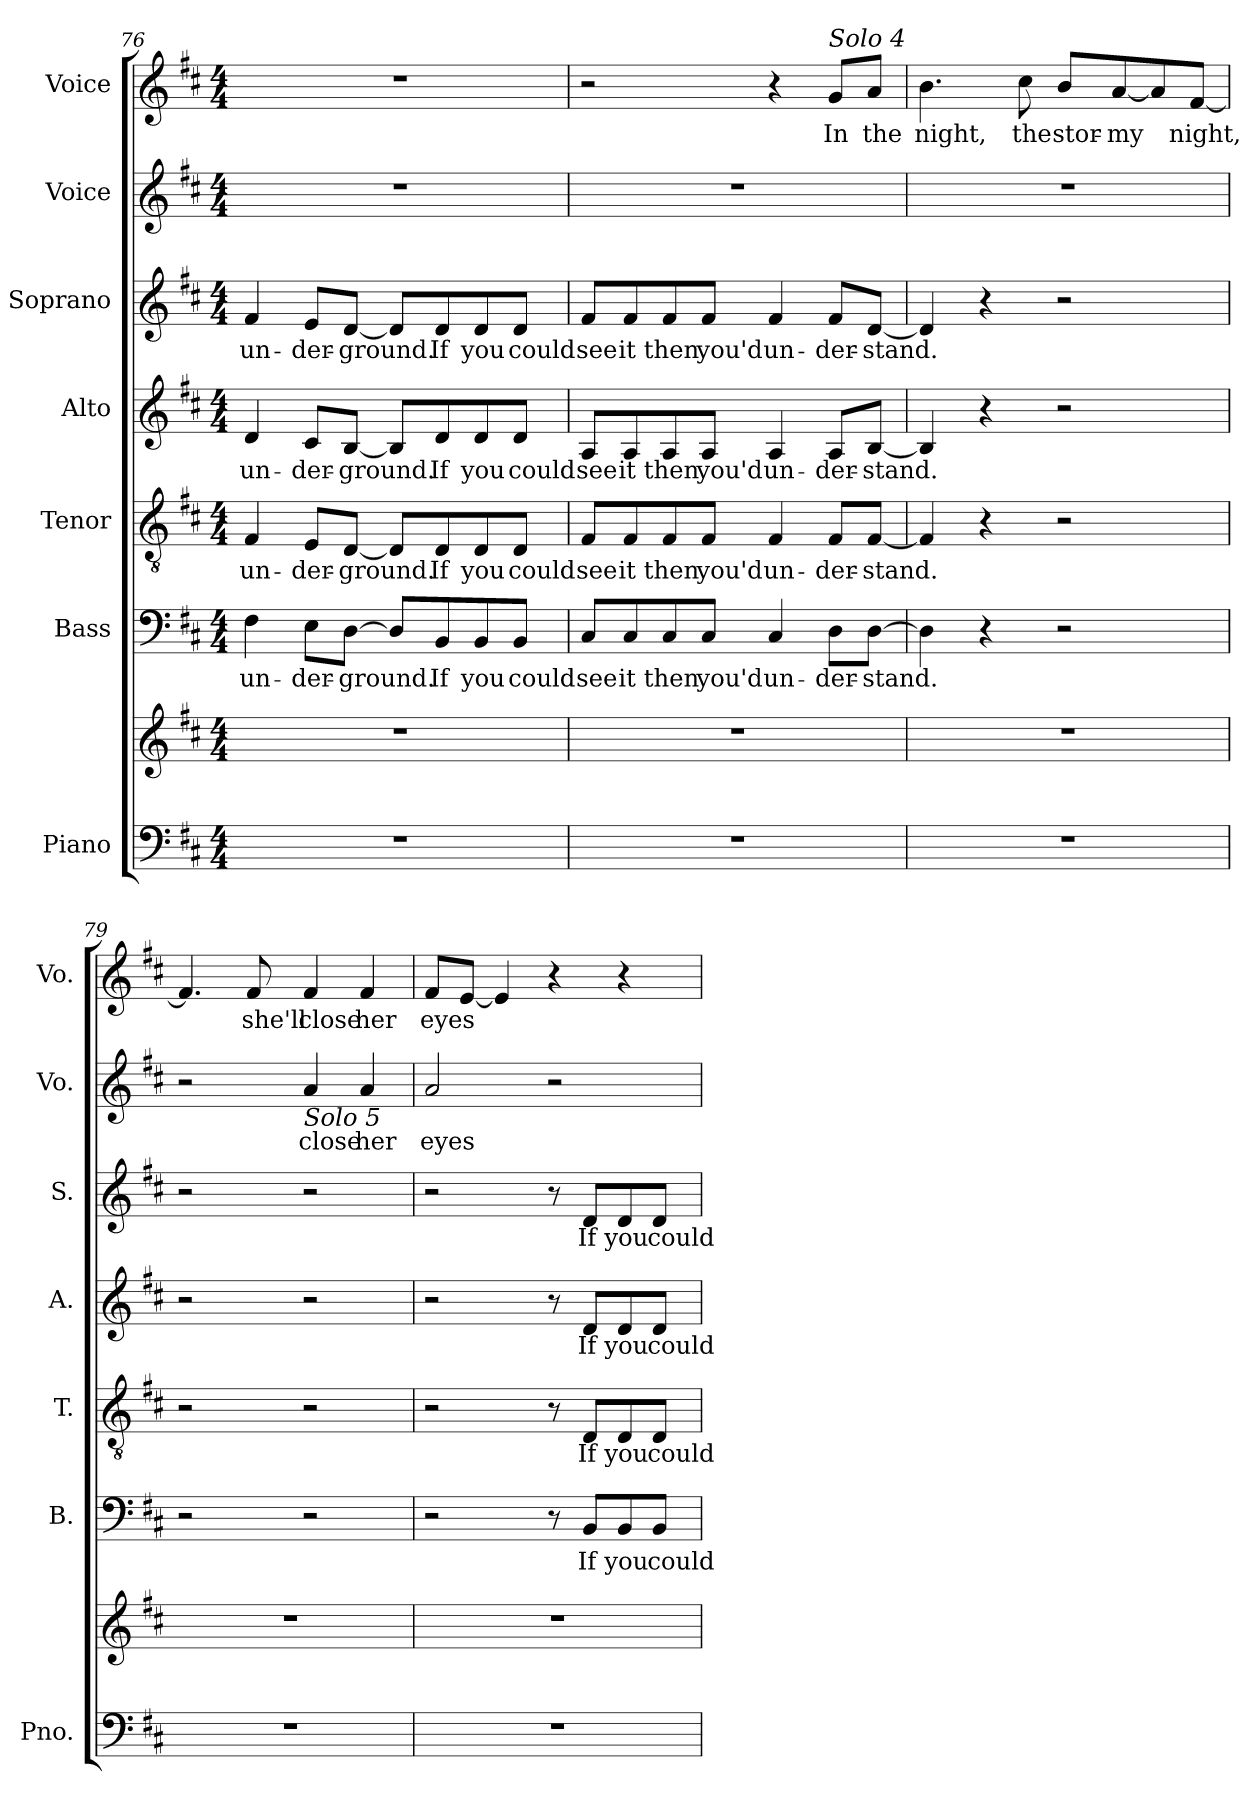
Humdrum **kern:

**kern	**kern	**kern	**text	**kern	**text	**kern	**text	**kern	**text	**kern	**text	**kern	**text
*part7	*part7	*part6	*part6	*part5	*part5	*part4	*part4	*part3	*part3	*part2	*part2	*part1	*part1
*staff8	*staff7	*staff6	*staff6	*staff5	*staff5	*staff4	*staff4	*staff3	*staff3	*staff2	*staff2	*staff1	*staff1
*I"Piano	*	*I"Bass	*	*I"Tenor	*	*I"Alto	*	*I"Soprano	*	*I"Voice	*	*I"Voice	*
*I'Pno.	*	*I'B.	*	*I'T.	*	*I'A.	*	*I'S.	*	*I'Vo.	*	*I'Vo.	*
!!LO:LB:g=z
*clefF4	*clefG2	*clefF4	*	*clefGv2	*	*clefG2	*	*clefG2	*	*clefG2	*	*clefG2	*
*k[f#c#]	*k[f#c#]	*k[f#c#]	*	*k[f#c#]	*	*k[f#c#]	*	*k[f#c#]	*	*k[f#c#]	*	*k[f#c#]	*
*M4/4	*M4/4	*M4/4	*	*M4/4	*	*M4/4	*	*M4/4	*	*M4/4	*	*M4/4	*
=76	=76	=76	=76	=76	=76	=76	=76	=76	=76	=76	=76	=76	=76
1r	1r	4F#\	un-	4F#/	un-	4d/	un-	4f#/	un-	1r	.	1r	.
.	.	8E\L	-der-	8E/L	-der-	8c#/L	-der-	8e/L	-der-	.	.	.	.
.	.	[8D\J	-ground.	[8D/J	-ground.	[8B/J	-ground.	[8d/J	-ground.	.	.	.	.
.	.	8D/L]	.	8D/L]	.	8B/L]	.	8d/L]	.	.	.	.	.
.	.	8BB/	If	8D/	If	8d/	If	8d/	If	.	.	.	.
.	.	8BB/	you	8D/	you	8d/	you	8d/	you	.	.	.	.
.	.	8BB/J	could	8D/J	could	8d/J	could	8d/J	could	.	.	.	.
=77	=77	=77	=77	=77	=77	=77	=77	=77	=77	=77	=77	=77	=77
1r	1r	8C#/L	see	8F#/L	see	8A/L	see	8f#/L	see	1r	.	2r	.
.	.	8C#/	it	8F#/	it	8A/	it	8f#/	it	.	.	.	.
.	.	8C#/	then	8F#/	then	8A/	then	8f#/	then	.	.	.	.
.	.	8C#/J	you'd	8F#/J	you'd	8A/J	you'd	8f#/J	you'd	.	.	.	.
.	.	4C#/	un-	4F#/	un-	4A/	un-	4f#/	un-	.	.	4r	.
!	!	!	!	!	!	!	!	!	!	!	!	!LO:TX:a:i:t=Solo 4	!
.	.	8D\L	-der-	8F#/L	-der-	8A/L	-der-	8f#/L	-der-	.	.	8g/L	In
.	.	[8D\J	-stand.	[8F#/J	-stand.	[8B/J	-stand.	[8d/J	-stand.	.	.	8a/J	the
=78	=78	=78	=78	=78	=78	=78	=78	=78	=78	=78	=78	=78	=78
1r	1r	4D\]	.	4F#/]	.	4B/]	.	4d/]	.	1r	.	4.b\	night,
.	.	4r	.	4r	.	4r	.	4r	.	.	.	.	.
.	.	.	.	.	.	.	.	.	.	.	.	8cc#\	the
.	.	2r	.	2r	.	2r	.	2r	.	.	.	8b/L	stor-
.	.	.	.	.	.	.	.	.	.	.	.	[8a/	-my
.	.	.	.	.	.	.	.	.	.	.	.	8a/]	.
.	.	.	.	.	.	.	.	.	.	.	.	[8f#/J	night,
=79	=79	=79	=79	=79	=79	=79	=79	=79	=79	=79	=79	=79	=79
1r	1r	2r	.	2r	.	2r	.	2r	.	2r	.	4.f#/]	.
.	.	.	.	.	.	.	.	.	.	.	.	8f#/	she'll
!	!	!	!	!	!	!	!	!	!	!LO:TX:b:i:t=Solo 5	!	!	!
.	.	2r	.	2r	.	2r	.	2r	.	4a/	close	4f#/	close
.	.	.	.	.	.	.	.	.	.	4a/	her	4f#/	her
=80	=80	=80	=80	=80	=80	=80	=80	=80	=80	=80	=80	=80	=80
1r	1r	2r	.	2r	.	2r	.	2r	.	2a/	eyes	8f#/L	eyes
.	.	.	.	.	.	.	.	.	.	.	.	[8e/J	.
.	.	.	.	.	.	.	.	.	.	.	.	4e/]	.
.	.	8r	.	8r	.	8r	.	8r	.	2r	.	4r	.
.	.	8BB/L	If	8D/L	If	8d/L	If	8d/L	If	.	.	.	.
.	.	8BB/	you	8D/	you	8d/	you	8d/	you	.	.	4r	.
.	.	8BB/J	could	8D/J	could	8d/J	could	8d/J	could	.	.	.	.
=	=	=	=	=	=	=	=	=	=	=	=	=	=
*-	*-	*-	*-	*-	*-	*-	*-	*-	*-	*-	*-	*-	*-
